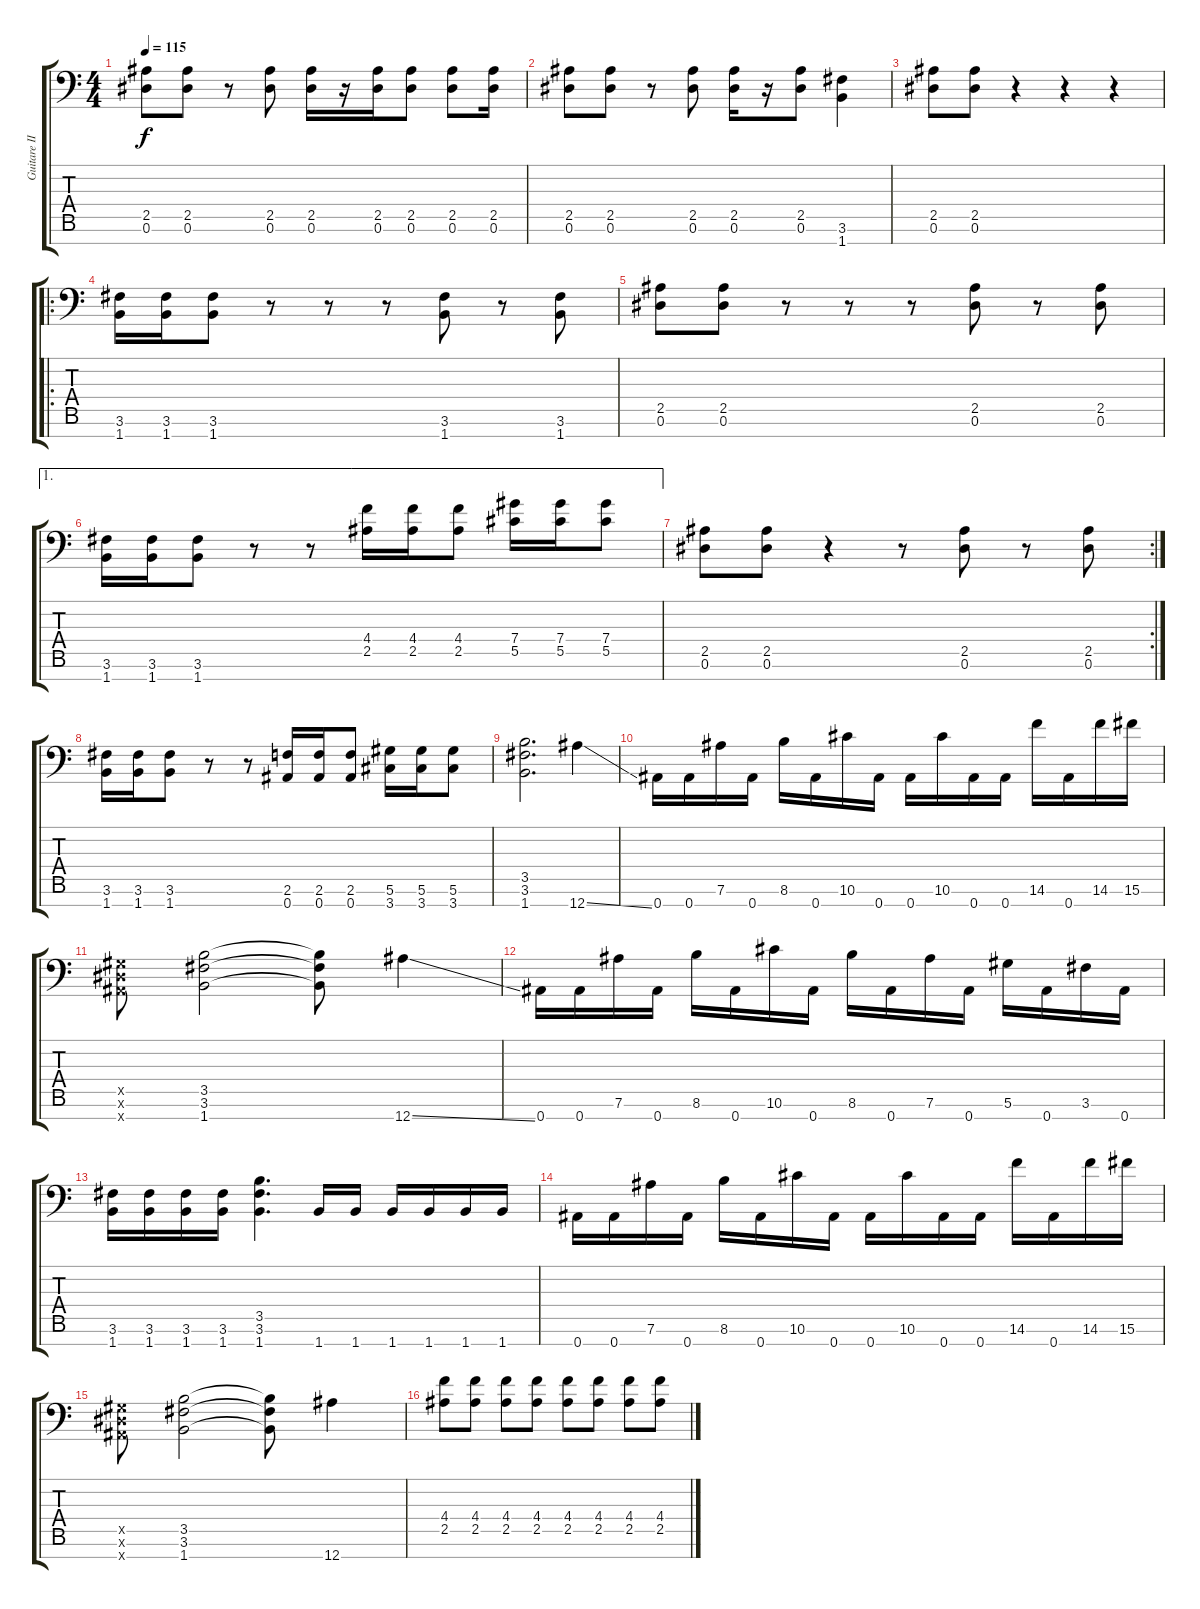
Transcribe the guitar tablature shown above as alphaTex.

\track ("Guitare II" "Guitare II") {instrument distortionguitar}
\staff {score tabs}
\tuning (Eb4 Bb3 Gb3 Db3 Ab2 Eb2 Bb1) {hide}
\ts (4 4)
\tempo 115
\clef f4
\ks c
(2.5 0.6).8{dy f} (2.5 0.6).8 r.8 (2.5 0.6).8 (2.5 0.6).16 r.16 (2.5 0.6).16 (2.5 0.6).8 (2.5 0.6).8 (2.5 0.6).16 |
(2.5 0.6).8 (2.5 0.6).8 r.8 (2.5 0.6).8 (2.5 0.6).16 r.16 (2.5 0.6).8 (3.6 1.7).4 |
(2.5 0.6).8 (2.5 0.6).8 r.4 r.4 r.4 |
\ro
(3.6 1.7).16 (3.6 1.7).16 (3.6 1.7).8 r.8 r.8 r.8 (3.6 1.7).8 r.8 (3.6 1.7).8 |
(2.5 0.6).8 (2.5 0.6).8 r.8 r.8 r.8 (2.5 0.6).8 r.8 (2.5 0.6).8 |
\ae 1
(3.6 1.7).16 (3.6 1.7).16 (3.6 1.7).8 r.8 r.8 (4.4 2.5).16 (4.4 2.5).16 (4.4 2.5).8 (7.4 5.5).16 (7.4 5.5).16 (7.4 5.5).8 |
\rc 2
(2.5 0.6).8 (2.5 0.6).8 r.4 r.8 (2.5 0.6).8 r.8 (2.5 0.6).8 |
(3.6 1.7).16 (3.6 1.7).16 (3.6 1.7).8 r.8 r.8 (2.6 0.7).16 (2.6 0.7).16 (2.6 0.7).8 (5.6 3.7).16 (5.6 3.7).16 (5.6 3.7).8 |
(3.5 3.6 1.7).2{d} 12.7{ss}.4 |
0.7.16 0.7.16 7.6.16 0.7.16 8.6.16 0.7.16 10.6.16 0.7.16 0.7.16 10.6.16 0.7.16 0.7.16 14.6.16 0.7.16 14.6.16 15.6.16 |
(0.5{x} 0.6{x} 0.7{x}).8 (3.5 3.6 1.7).2 (3.5{t} 3.6{t} 1.7{t}).8 12.7{ss}.4 |
0.7.16 0.7.16 7.6.16 0.7.16 8.6.16 0.7.16 10.6.16 0.7.16 8.6.16 0.7.16 7.6.16 0.7.16 5.6.16 0.7.16 3.6.16 0.7.16 |
(3.6 1.7).16 (3.6 1.7).16 (3.6 1.7).16 (3.6 1.7).16 (3.5 3.6 1.7).4{d} 1.7.16 1.7.16 1.7.16 1.7.16 1.7.16 1.7.16 |
0.7.16 0.7.16 7.6.16 0.7.16 8.6.16 0.7.16 10.6.16 0.7.16 0.7.16 10.6.16 0.7.16 0.7.16 14.6.16 0.7.16 14.6.16 15.6.16 |
(0.5{x} 0.6{x} 0.7{x}).8 (3.5 3.6 1.7).2 (3.5{t} 3.6{t} 1.7{t}).8 12.7.4 |
(4.4 2.5).8 (4.4 2.5).8 (4.4 2.5).8 (4.4 2.5).8 (4.4 2.5).8 (4.4 2.5).8 (4.4 2.5).8 (4.4 2.5).8
